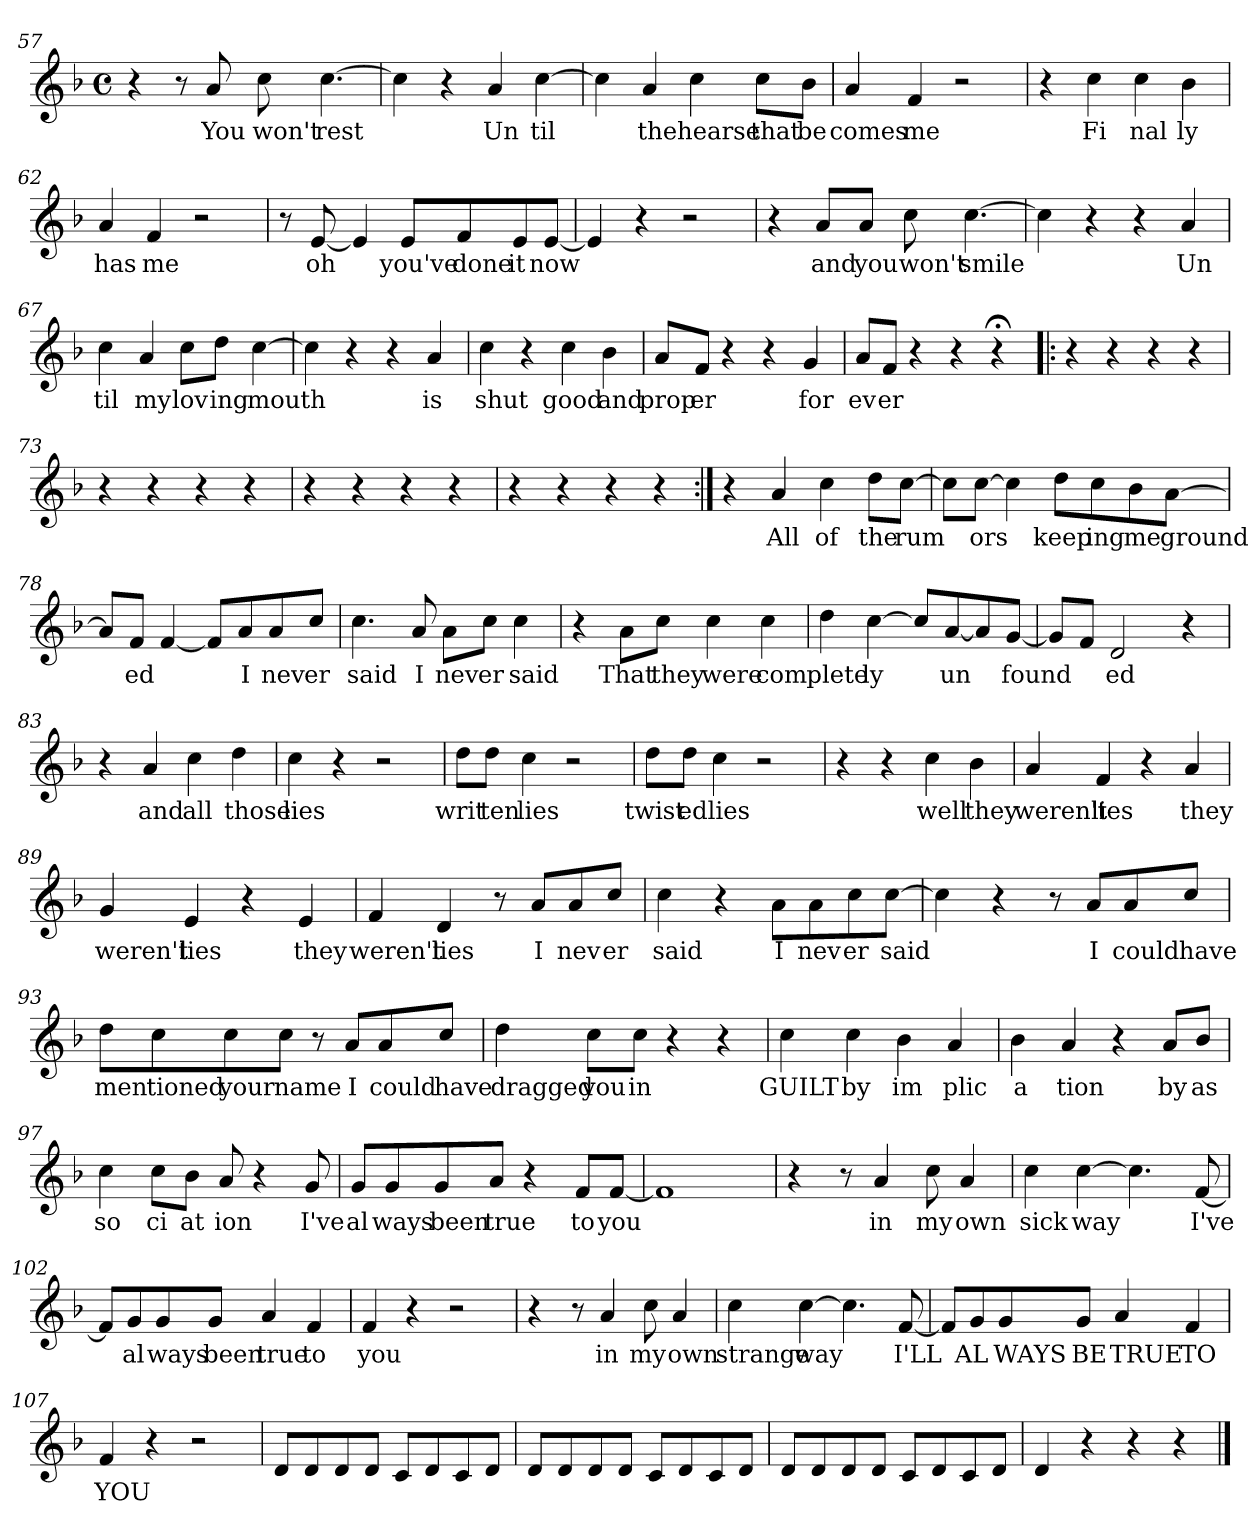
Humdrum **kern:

**kern	**text
*part1	*part1
*staff1	*staff1
*clefG2	*
*k[b-]	*
*F:	*
*M4/4	*
*met(c)	*
=57	=57
4r	.
8r	.
8a/	You
8cc\	won't
[4.cc\	rest
=58	=58
4cc\]	.
4r	.
4a/	Un
[4cc\	til
!!LO:LB:g=z
=59	=59
4cc\]	.
4a/	the
4cc\	hearse
8cc\L	that
8b-\J	be
=60	=60
4a/	comes
4f/	me
2r	.
=61	=61
4r	.
4cc\	Fi
4cc\	nal
4b-\	ly
=62	=62
4a/	has
4f/	me
2r	.
!!LO:LB:g=z
=63	=63
8r	.
[8e/	oh
4e/]	.
8e/L	you've
8f/	done
8e/	it
[8e/J	now
=64	=64
4e/]	.
4r	.
2r	.
=65	=65
4r	.
8a/L	and
8a/J	you
8cc\	won't
[4.cc\	smile
=66	=66
4cc\]	.
4r	.
4r	.
4a/	Un
!!LO:LB:g=z
=67	=67
4cc\	til
4a/	my
8cc\L	lov
8dd\J	ing
[4cc\	mouth
=68	=68
4cc\]	.
4r	.
4r	.
4a/	is
=69	=69
4cc\	shut
4r	.
4cc\	good
4b-\	and
=70	=70
8a/L	prop
8f/J	er
4r	.
4r	.
4g/	for
=71	=71
8a/L	ev
8f/J	er
4r	.
4r	.
4r;<	.
!!LO:LB:g=z
=72!|:	=72!|:
4r	.
4r	.
4r	.
4r	.
=73	=73
4r	.
4r	.
4r	.
4r	.
=74	=74
4r	.
4r	.
4r	.
4r	.
=75	=75
4r	.
4r	.
4r	.
4r	.
=76:|!	=76:|!
4r	.
4a/	All
4cc\	of
8dd\L	the
[8cc\J	rum
!!LO:LB:g=z
=77	=77
8cc\L]	.
[8cc\J	ors
4cc\]	.
8dd\L	keep
8cc\	ing
8b-\	me
[8a\J	ground
=78	=78
8a/L]	.
8f/J	ed
[4f/	.
8f/L]	.
8a/	I
8a/	nev
8cc/J	er
=79	=79
4.cc\	said
8a/	I
8a\L	nev
8cc\J	er
4cc\	said
=80	=80
4r	.
8a\L	That
8cc\J	they
4cc\	were
4cc\	com
!!LO:LB:g=z
=81	=81
4dd\	plete
[4cc\	ly
8cc/L]	.
[8a/	un
8a/]	.
[8g/J	found
=82	=82
8g/L]	.
8f/J	.
2d/	ed
4r	.
=83	=83
4r	.
4a/	and
4cc\	all
4dd\	those
=84	=84
4cc\	lies
4r	.
2r	.
=85	=85
8dd\L	writ
8dd\J	ten
4cc\	lies
2r	.
!!LO:LB:g=z
=86	=86
8dd\L	twist
8dd\J	ed
4cc\	lies
2r	.
=87	=87
4r	.
4r	.
4cc\	well
4b-\	they
=88	=88
4a/	weren't
4f/	lies
4r	.
4a/	they
=89	=89
4g/	weren't
4e/	lies
4r	.
4e/	they
!!LO:LB:g=z
=90	=90
4f/	weren't
4d/	lies
8r	.
8a/L	I
8a/	nev
8cc/J	er
=91	=91
4cc\	said
4r	.
8a\L	I
8a\	nev
8cc\	er
[8cc\J	said
=92	=92
4cc\]	.
4r	.
8r	.
8a/L	I
8a/	could
8cc/J	have
!!LO:PB:g=z
=93	=93
8dd\L	men
8cc\	tioned
8cc\	your
8cc\J	name
8r	.
8a/L	I
8a/	could
8cc/J	have
=94	=94
4dd\	dragged
8cc\L	you
8cc\J	in
4r	.
4r	.
=95	=95
4cc\	GUILT
4cc\	by
4b-\	im
4a/	plic
=96	=96
4b-\	a
4a/	tion
4r	.
8a/L	by
8b-/J	as
!!LO:LB:g=z
=97	=97
4cc\	so
8cc\L	ci
8b-\J	at
8a/	ion
4r	.
8g/	I've
=98	=98
8g/L	al
8g/	ways
8g/	been
8a/J	true
4r	.
8f/L	to
[8f/J	you
=99	=99
1f]	.
=100	=100
4r	.
8r	.
4a/	in
8cc\	my
4a/	own
!!LO:LB:g=z
=101	=101
4cc\	sick
[4cc\	way
4.cc\]	.
[8f/	I've
=102	=102
8f/L]	.
8g/	al
8g/	ways
8g/J	been
4a/	true
4f/	to
=103	=103
4f/	you
4r	.
2r	.
=104	=104
4r	.
8r	.
4a/	in
8cc\	my
4a/	own
!!LO:LB:g=z
=105	=105
4cc\	strange
[4cc\	way
4.cc\]	.
[8f/	I'LL
=106	=106
8f/L]	.
8g/	AL
8g/	WAYS
8g/J	BE
4a/	TRUE
4f/	TO
=107	=107
4f/	YOU
4r	.
2r	.
=108	=108
8d/L	.
8d/	.
8d/	.
8d/J	.
8c/L	.
8d/	.
8c/	.
8d/J	.
!!LO:LB:g=z
=109	=109
8d/L	.
8d/	.
8d/	.
8d/J	.
8c/L	.
8d/	.
8c/	.
8d/J	.
=110	=110
8d/L	.
8d/	.
8d/	.
8d/J	.
8c/L	.
8d/	.
8c/	.
8d/J	.
=111	=111
4d/	.
4r	.
4r	.
4r	.
==	==
*-	*-
